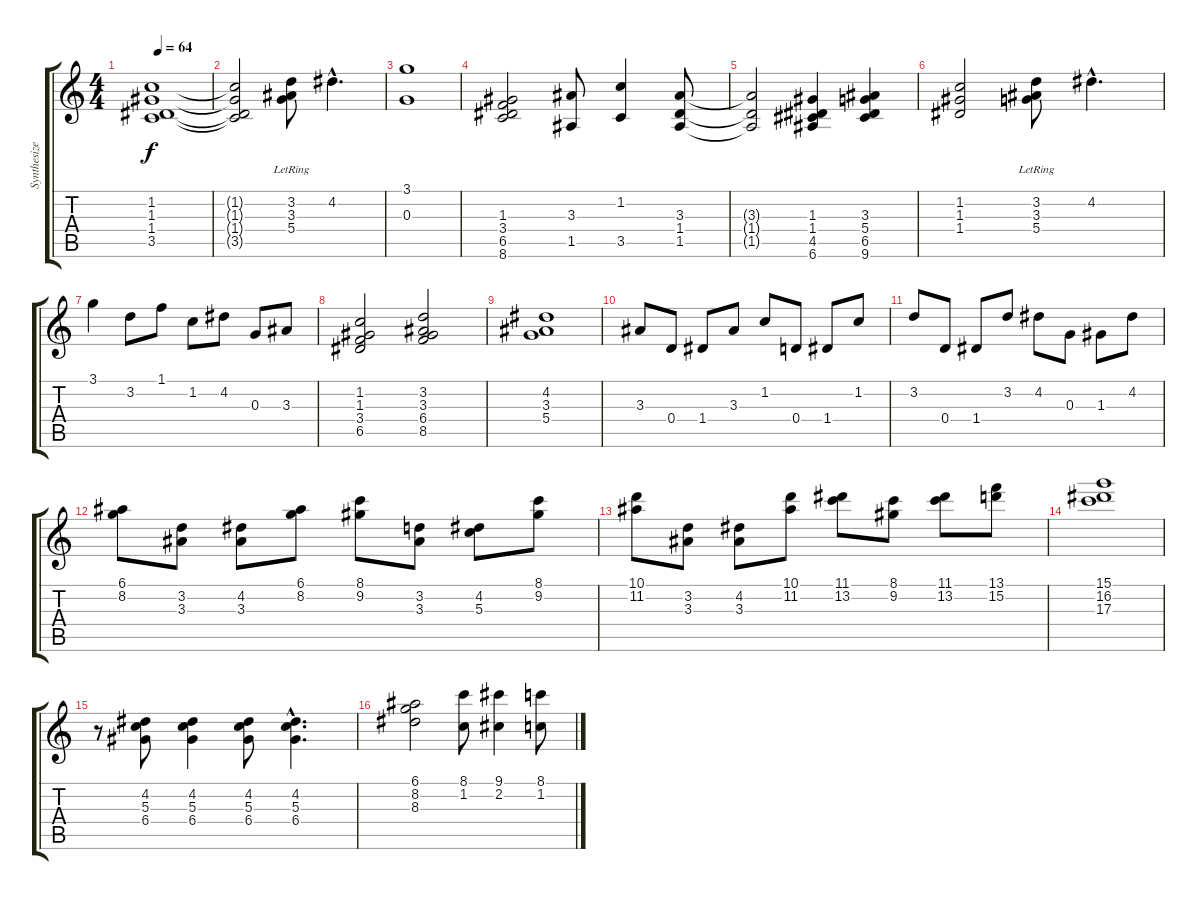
\track ("Synthesizer (High)" "Synthesize") {instrument stringensemble1}
\staff {score tabs}
\tuning (E5 B4 G4 D4 A3 E3) {hide}
\ts (4 4)
\tempo 64
\clef g2
\ks c
(1.2{t} 1.3{t} 1.4{t} 3.5{t}).1{dy f} |
(1.2{t} 1.3{t} 1.4{t} 3.5{t}).2 (3.2 3.3{lr} 5.4{lr}).8 4.2{hac}.4{d} |
(3.1 0.3).1 |
(1.3 3.4 6.5 8.6).2 (3.3 1.5).8 (1.2 3.5).4 (3.3 1.4 1.5).8 |
(3.3{t} 1.4{t} 1.5{t}).2 (1.3 1.4 4.5 6.6).4 (3.3 5.4 6.5 9.6).4 |
(1.2 1.3 1.4).2 (3.2 3.3{lr} 5.4{lr}).8 4.2{hac}.4{d} |
3.1.4 3.2.8 1.1.8 1.2.8 4.2.8 0.3.8 3.3.8 |
(1.2 1.3 3.4 6.5).2 (3.2 3.3 6.4 8.5).2 |
(4.2 3.3 5.4).1 |
3.3.8 0.4.8 1.4.8 3.3.8 1.2.8 0.4.8 1.4.8 1.2.8 |
3.2.8 0.4.8 1.4.8 3.2.8 4.2.8 0.3.8 1.3.8 4.2.8 |
(6.1 8.2).8 (3.2 3.3).8 (4.2 3.3).8 (6.1 8.2).8 (8.1 9.2).8 (3.2 3.3).8 (4.2 5.3).8 (8.1 9.2).8 |
(10.1 11.2).8 (3.2 3.3).8 (4.2 3.3).8 (10.1 11.2).8 (11.1 13.2).8 (8.1 9.2).8 (11.1 13.2).8 (13.1 15.2).8 |
(15.1 16.2 17.3).1 |
r.8 (4.2 5.3 6.4).8 (4.2 5.3 6.4).4 (4.2 5.3 6.4).8 (4.2{hac} 5.3{hac} 6.4{hac}).4{d} |
(6.1 8.2 8.3).2 (8.1 1.2).8 (9.1 2.2).4 (8.1 1.2).8
